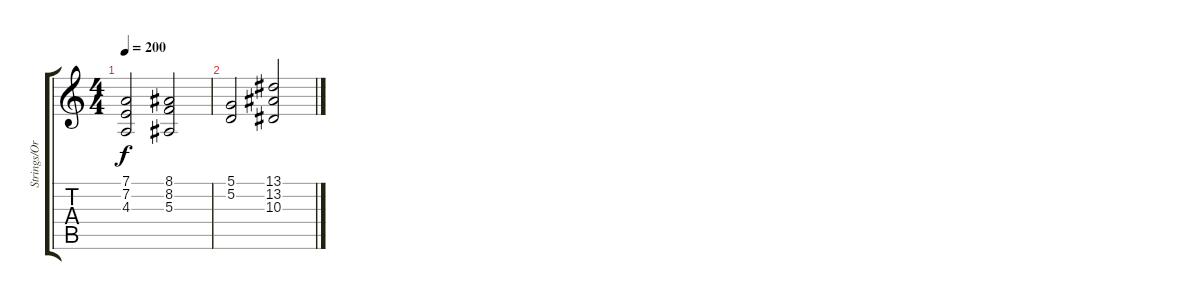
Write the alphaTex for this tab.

\track ("Strings/Orchestral hit" "Strings/Or") {instrument stringensemble1}
\staff {score tabs}
\tuning (D4 A3 F3 C3 G2 D2) {hide}
\ts (4 4)
\tempo 200
\clef g2
\ks c
(7.1 7.2 4.3).2{dy f} (8.1 8.2 5.3).2 |
(5.1 5.2).2 (13.1 13.2 10.3).2
